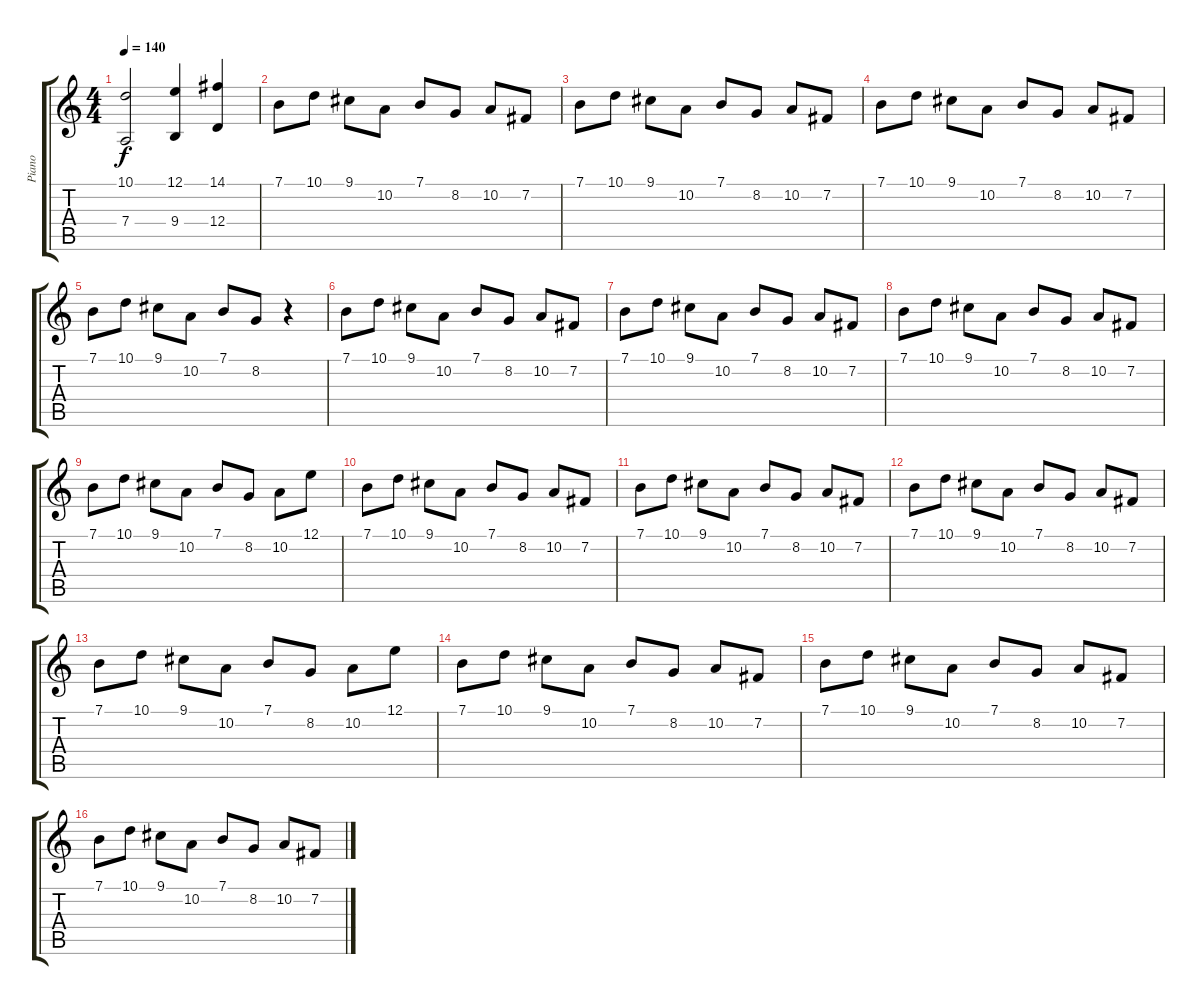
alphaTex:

\track ("Piano" "Piano") {instrument acousticgrandpiano}
\staff {score tabs}
\tuning (E4 B3 G3 D3 A2 E2) {hide}
\ts (4 4)
\tempo 140
\clef g2
\ks c
(10.1 7.4).2{dy f} (12.1 9.4).4 (14.1 12.4).4 |
7.1.8 10.1.8 9.1.8 10.2.8 7.1.8 8.2.8 10.2.8 7.2.8 |
7.1.8 10.1.8 9.1.8 10.2.8 7.1.8 8.2.8 10.2.8 7.2.8 |
7.1.8 10.1.8 9.1.8 10.2.8 7.1.8 8.2.8 10.2.8 7.2.8 |
7.1.8 10.1.8 9.1.8 10.2.8 7.1.8 8.2.8 r.4 |
7.1.8 10.1.8 9.1.8 10.2.8 7.1.8 8.2.8 10.2.8 7.2.8 |
7.1.8 10.1.8 9.1.8 10.2.8 7.1.8 8.2.8 10.2.8 7.2.8 |
7.1.8 10.1.8 9.1.8 10.2.8 7.1.8 8.2.8 10.2.8 7.2.8 |
7.1.8 10.1.8 9.1.8 10.2.8 7.1.8 8.2.8 10.2.8 12.1.8 |
7.1.8 10.1.8 9.1.8 10.2.8 7.1.8 8.2.8 10.2.8 7.2.8 |
7.1.8 10.1.8 9.1.8 10.2.8 7.1.8 8.2.8 10.2.8 7.2.8 |
7.1.8 10.1.8 9.1.8 10.2.8 7.1.8 8.2.8 10.2.8 7.2.8 |
7.1.8 10.1.8 9.1.8 10.2.8 7.1.8 8.2.8 10.2.8 12.1.8 |
7.1.8 10.1.8 9.1.8 10.2.8 7.1.8 8.2.8 10.2.8 7.2.8 |
7.1.8 10.1.8 9.1.8 10.2.8 7.1.8 8.2.8 10.2.8 7.2.8 |
7.1.8 10.1.8 9.1.8 10.2.8 7.1.8 8.2.8 10.2.8 7.2.8
